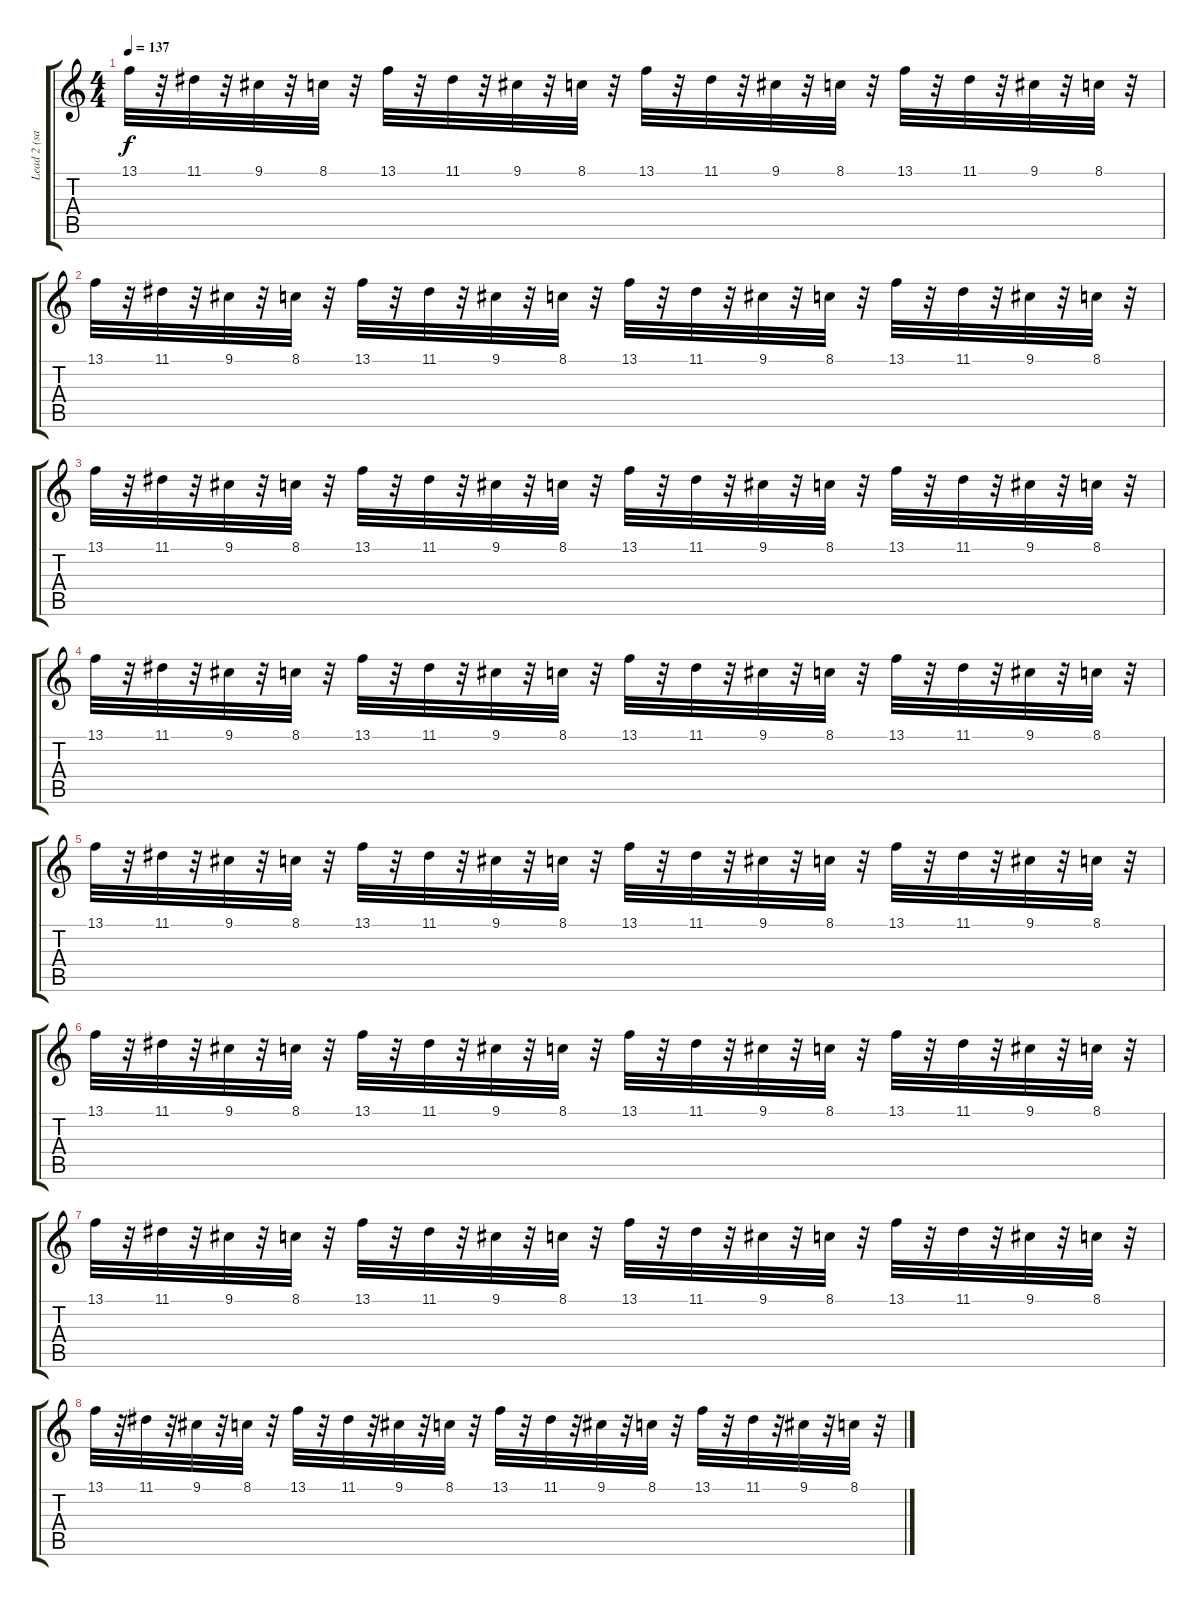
\track ("Lead 2 (sawtooth)" "Lead 2 (sa") {instrument lead2sawtooth}
\staff {score tabs}
\tuning (E4 B3 G3 D3 A2 E2) {hide}
\ts (4 4)
\tempo 137
\clef g2
\ks c
13.1.32{dy f volume 7 balance 8} r.32 11.1.32 r.32 9.1.32 r.32 8.1.32 r.32 13.1.32 r.32 11.1.32 r.32 9.1.32{volume 7} r.32 8.1.32 r.32 13.1.32 r.32 11.1.32 r.32 9.1.32 r.32 8.1.32{volume 7} r.32 13.1.32 r.32 11.1.32 r.32 9.1.32 r.32 8.1.32 r.32 |
13.1.32{volume 7} r.32 11.1.32 r.32 9.1.32 r.32 8.1.32 r.32 13.1.32 r.32 11.1.32{volume 7} r.32 9.1.32 r.32 8.1.32 r.32 13.1.32 r.32 11.1.32 r.32 9.1.32{volume 7} r.32 8.1.32 r.32 13.1.32 r.32 11.1.32 r.32 9.1.32 r.32 8.1.32{volume 8} r.32 |
13.1.32 r.32 11.1.32 r.32 9.1.32 r.32 8.1.32 r.32 13.1.32 r.32 11.1.32{volume 8} r.32 9.1.32 r.32 8.1.32 r.32 13.1.32 r.32 11.1.32 r.32 9.1.32{volume 8} r.32 8.1.32 r.32 13.1.32 r.32 11.1.32 r.32 9.1.32 r.32 8.1.32{volume 8} r.32 |
13.1.32 r.32 11.1.32 r.32 9.1.32 r.32 8.1.32 r.32 13.1.32{volume 8} r.32 11.1.32 r.32 9.1.32 r.32 8.1.32 r.32 13.1.32 r.32 11.1.32{volume 8} r.32 9.1.32 r.32 8.1.32 r.32 13.1.32 r.32 11.1.32 r.32 9.1.32{volume 8} r.32 8.1.32 r.32 |
13.1.32 r.32 11.1.32 r.32 9.1.32 r.32 8.1.32{volume 8} r.32 13.1.32 r.32 11.1.32 r.32 9.1.32 r.32 8.1.32 r.32 13.1.32 r.32 11.1.32{volume 8} r.32 9.1.32 r.32 8.1.32 r.32 13.1.32 r.32 11.1.32 r.32 9.1.32{volume 9} r.32 8.1.32 r.32 |
13.1.32 r.32 11.1.32 r.32 9.1.32 r.32 8.1.32{volume 9} r.32 13.1.32 r.32 11.1.32 r.32 9.1.32 r.32 8.1.32 r.32 13.1.32{volume 9} r.32 11.1.32 r.32 9.1.32 r.32 8.1.32 r.32 13.1.32 r.32 11.1.32{volume 9} r.32 9.1.32 r.32 8.1.32 r.32 |
13.1.32 r.32 11.1.32 r.32 9.1.32{volume 9} r.32 8.1.32 r.32 13.1.32 r.32 11.1.32 r.32 9.1.32 r.32 8.1.32{volume 9} r.32 13.1.32 r.32 11.1.32 r.32 9.1.32 r.32 8.1.32 r.32 13.1.32 r.32 11.1.32{volume 9} r.32 9.1.32 r.32 8.1.32 r.32 |
13.1.32 r.32 11.1.32 r.32 9.1.32{volume 10} r.32 8.1.32 r.32 13.1.32 r.32 11.1.32 r.32 9.1.32 r.32 8.1.32{volume 10} r.32 13.1.32 r.32 11.1.32 r.32 9.1.32 r.32 8.1.32 r.32 13.1.32{volume 10} r.32 11.1.32 r.32 9.1.32 r.32 8.1.32 r.32
